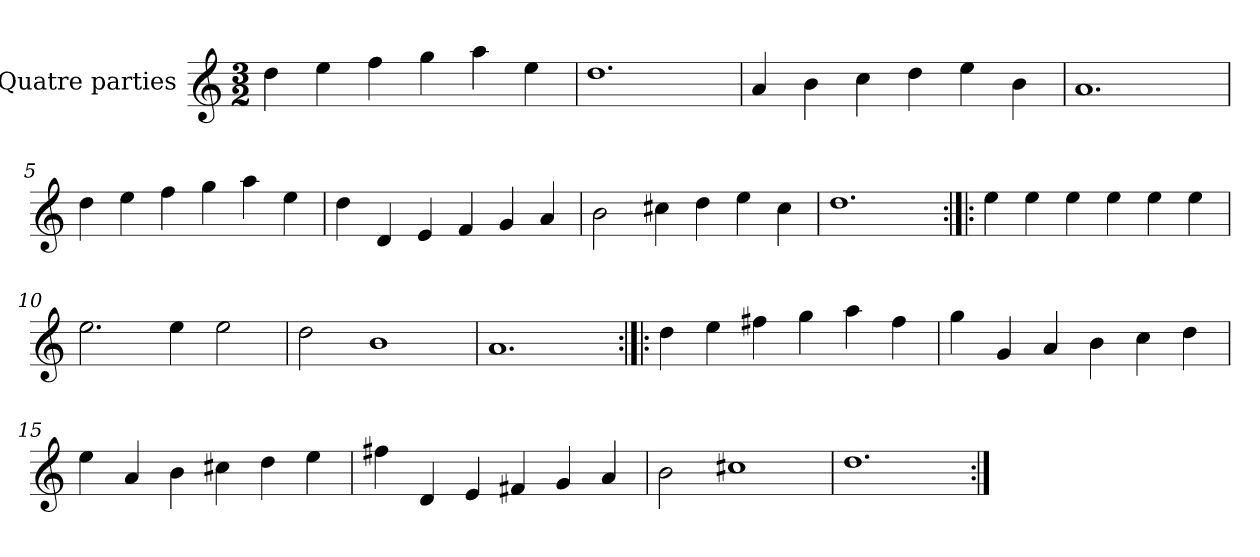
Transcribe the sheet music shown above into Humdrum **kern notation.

**kern
*part1
*staff1
*I"Quatre parties
*clefG2
*k[]
*M3/2
*MM180
=1
4dd\
4ee\
4ff\
4gg\
4aa\
4ee\
=2
1.dd
=3
4a/
4b\
4cc\
4dd\
4ee\
4b\
=4
1.a
=5
4dd\
4ee\
4ff\
4gg\
4aa\
4ee\
=6
4dd\
4d/
4e/
4f/
4g/
4a/
=7
2b\
4cc#X\
4dd\
4ee\
4cc#\
=8
1.dd
=9:|!|:
4ee\
4ee\
4ee\
4ee\
4ee\
4ee\
=10
2.ee\
4ee\
2ee\
=11
2dd\
1b
=12
1.a
=13:|!|:
4dd\
4ee\
4ff#X\
4gg\
4aa\
4ff#\
=14
4gg\
4g/
4a/
4b\
4cc\
4dd\
=15
4ee\
4a/
4b\
4cc#X\
4dd\
4ee\
=16
4ff#X\
4d/
4e/
4f#X/
4g/
4a/
=17
2b\
1cc#X
=18
1.dd
=:|!
*-
